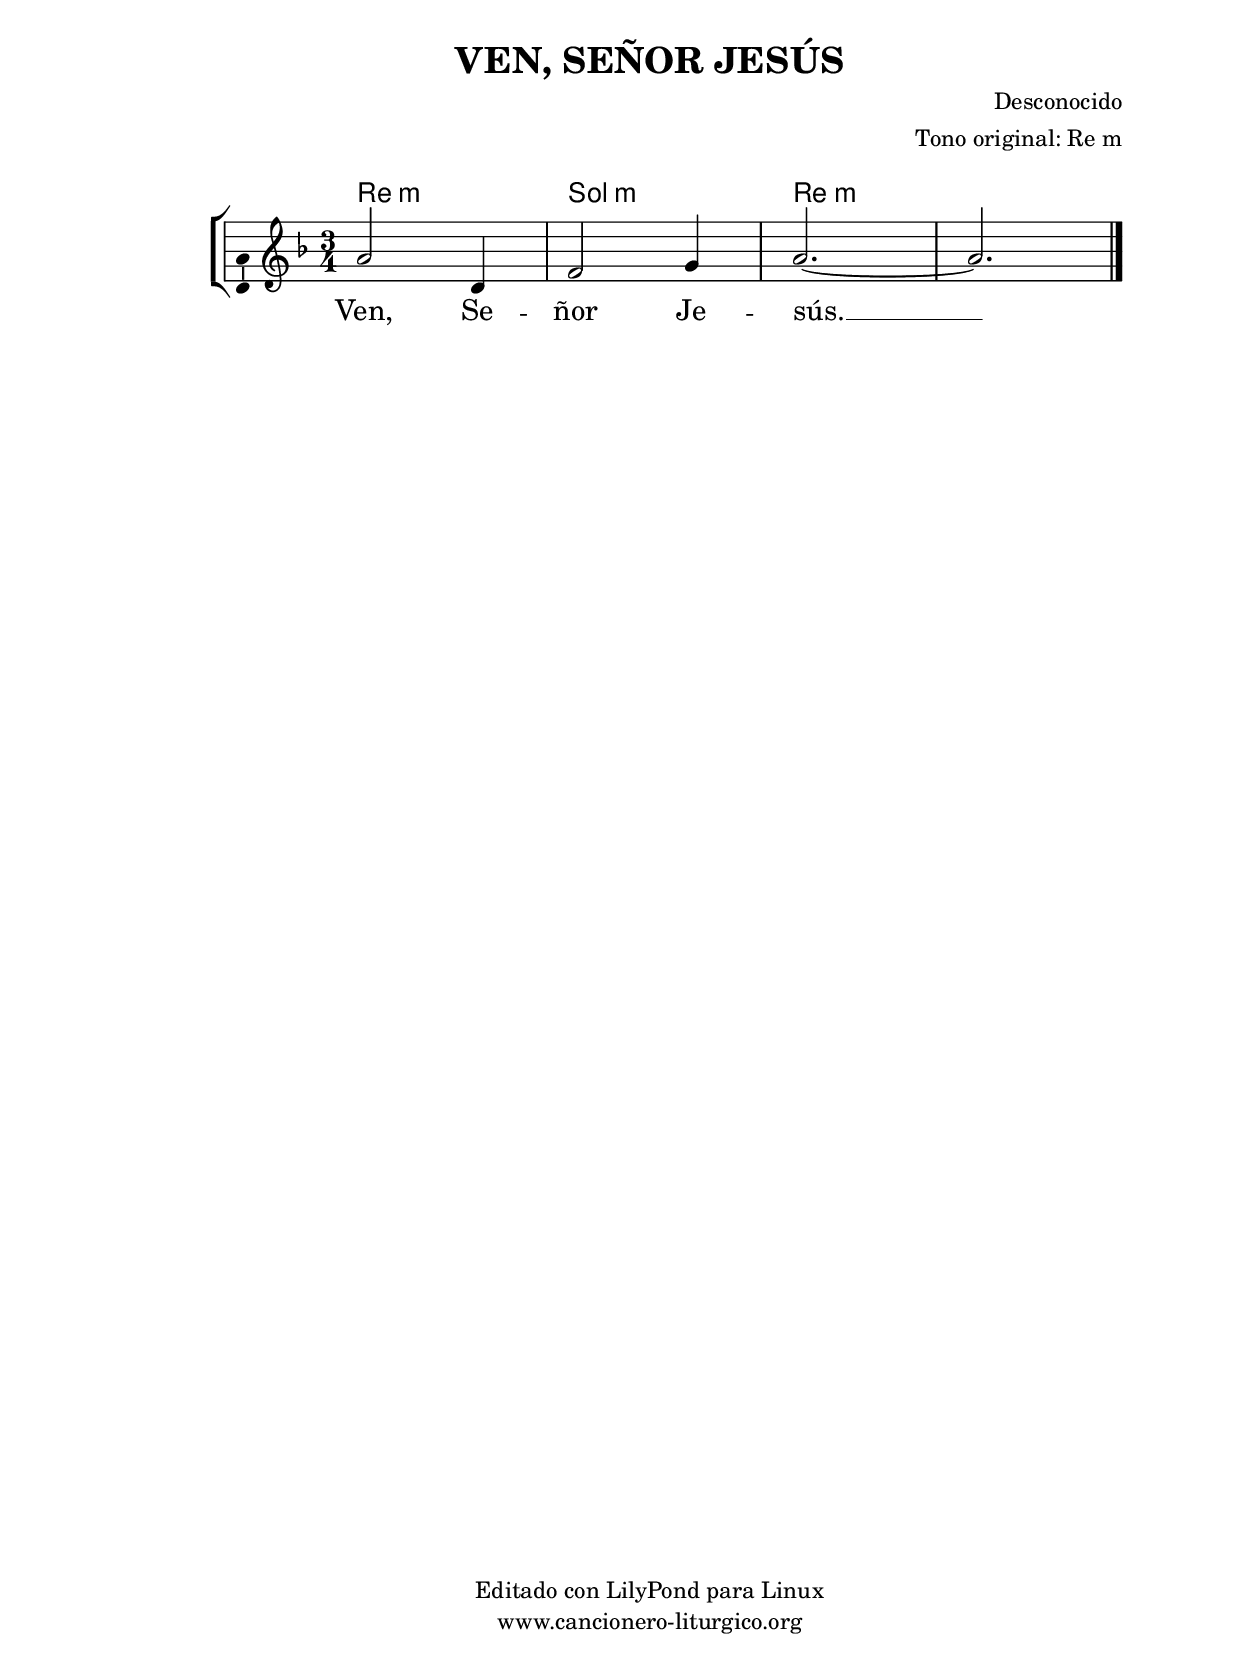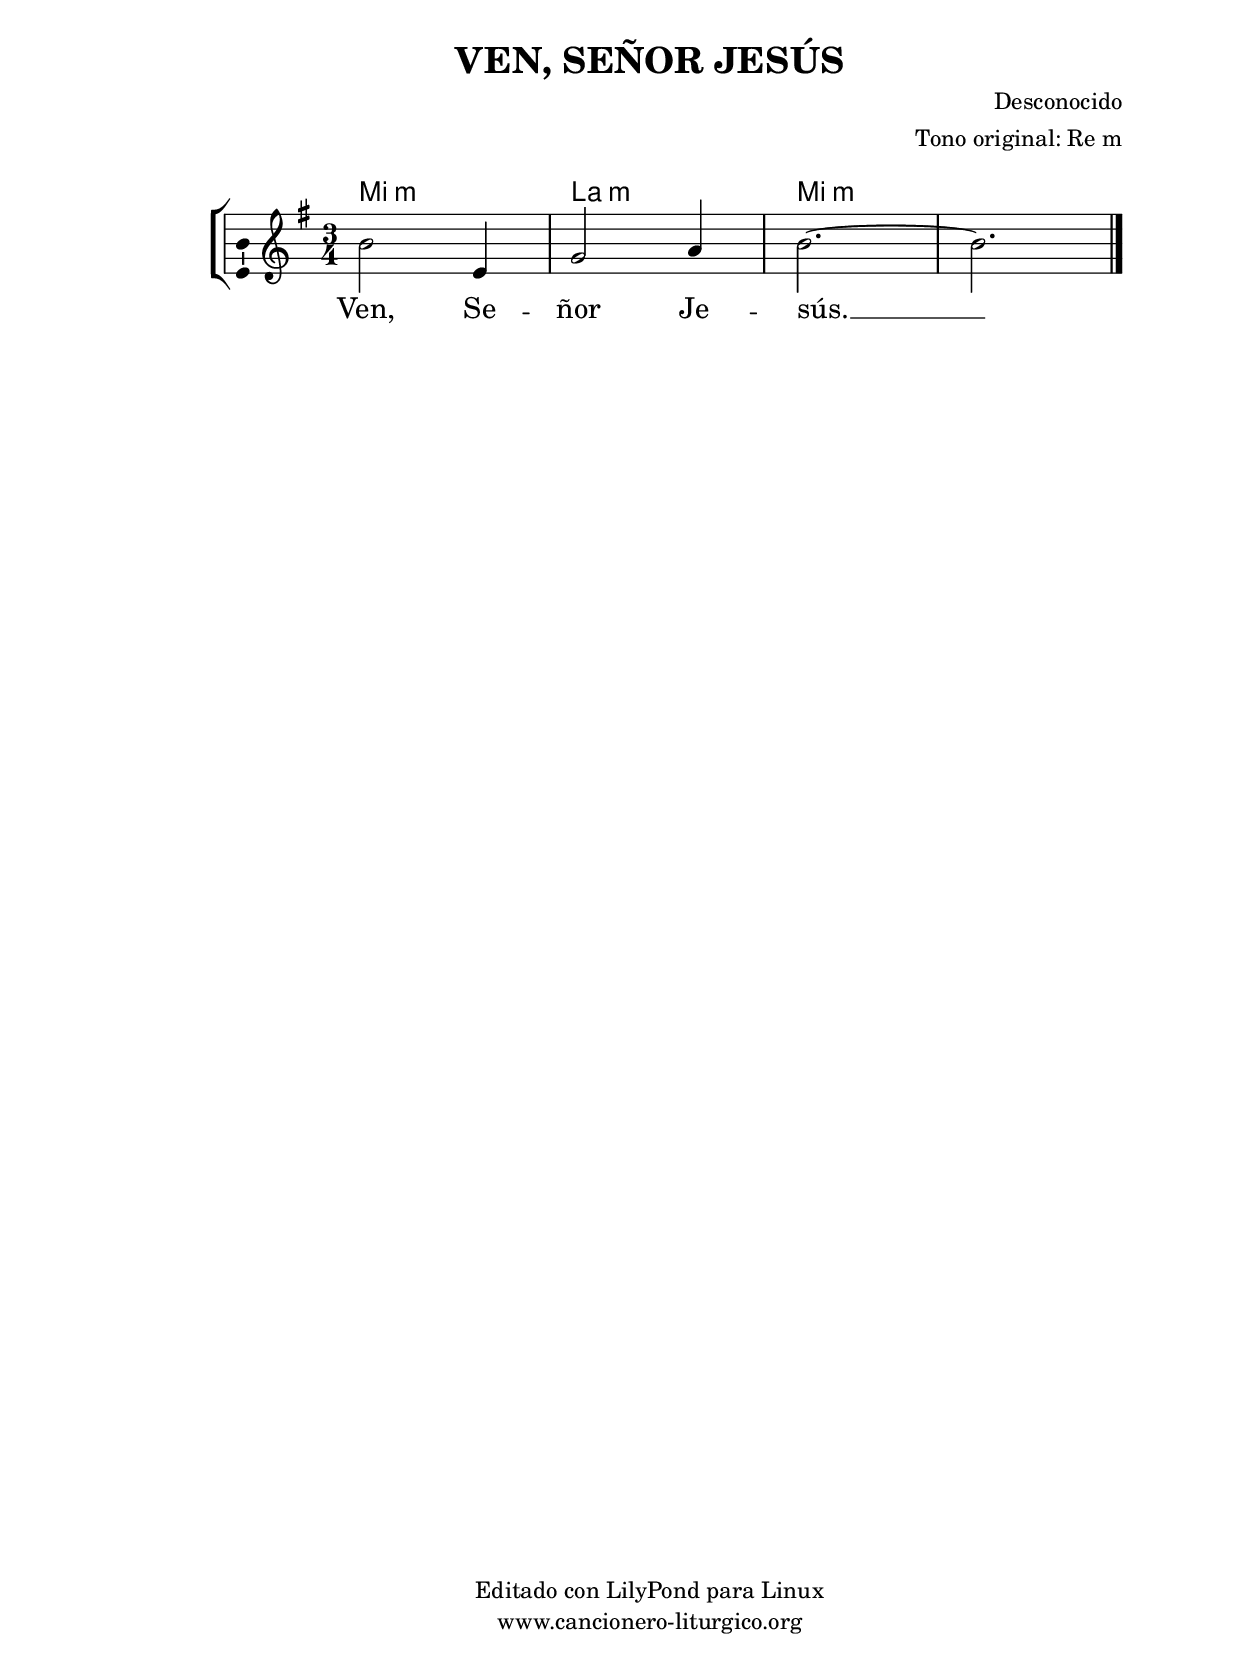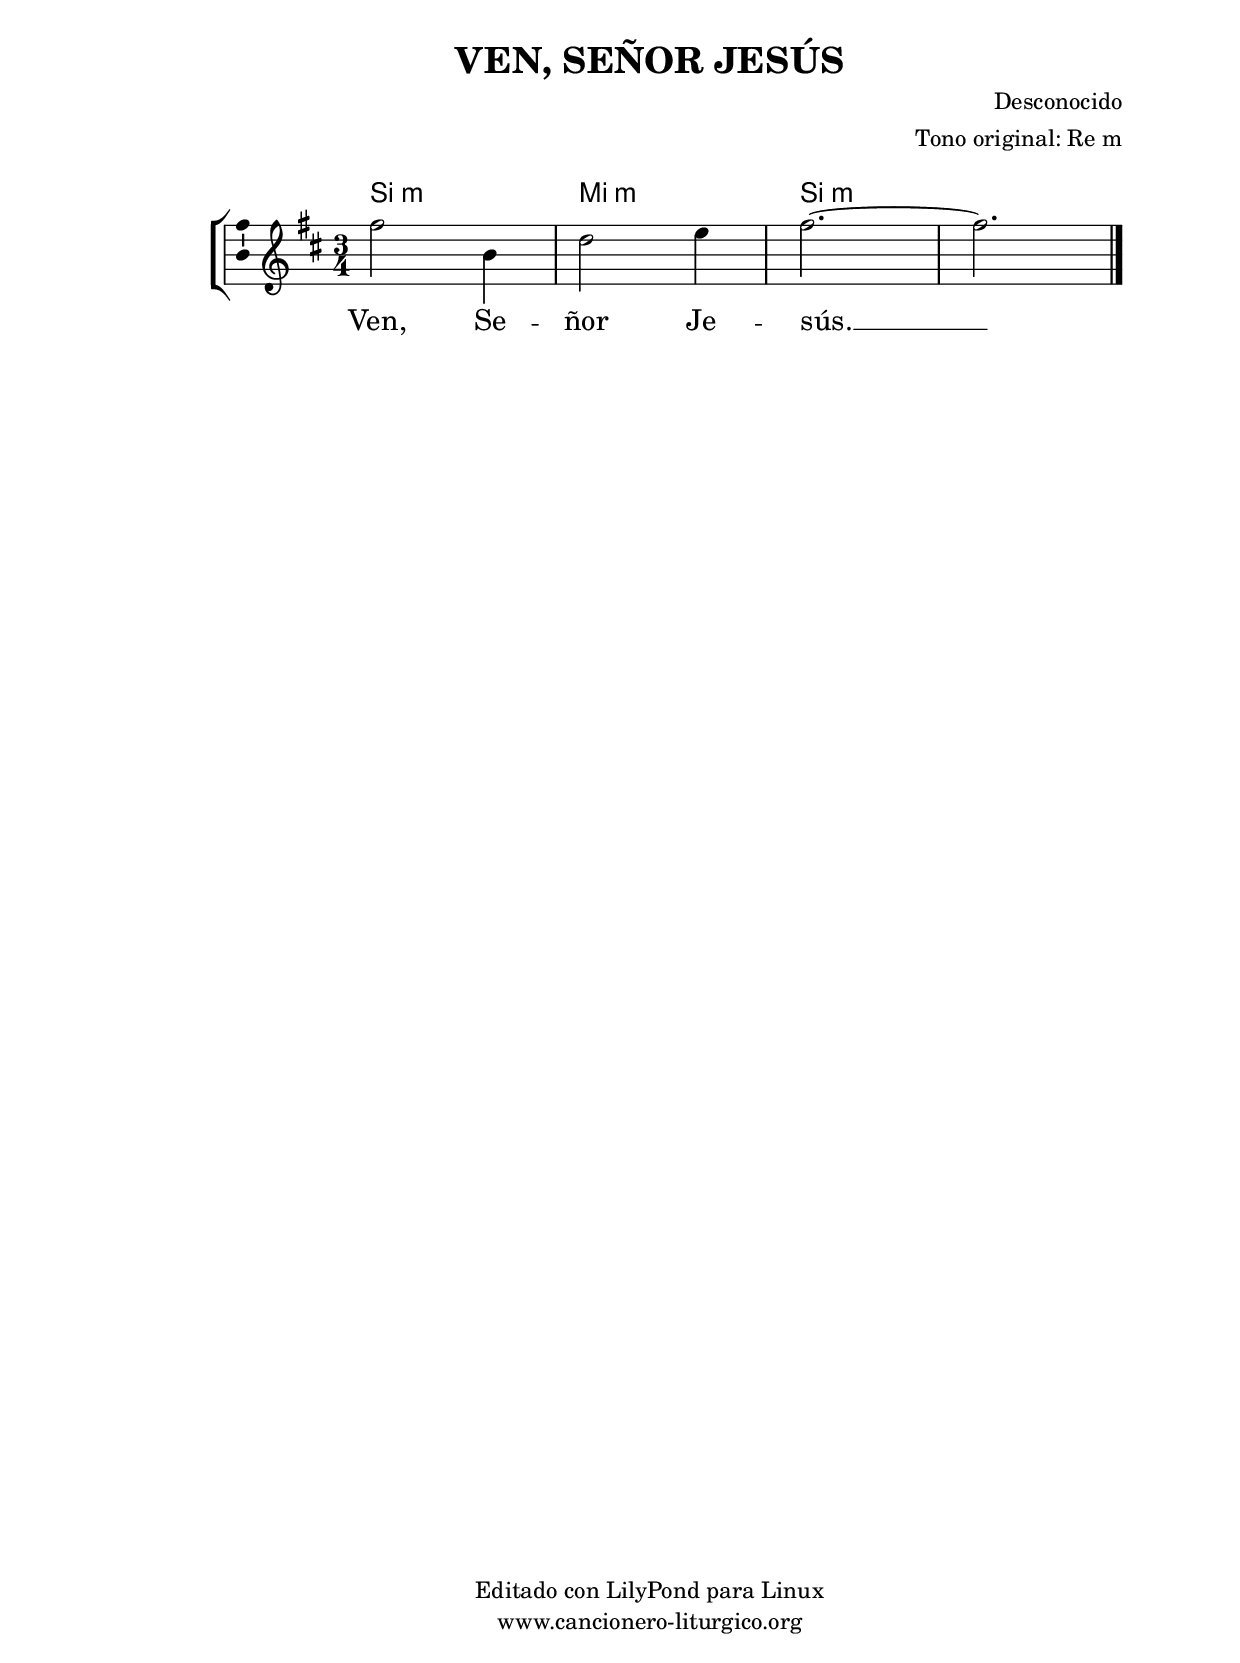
%
%para convertir .midi en .wav:
%timidity filename.midi -Ow -o finename.wav
%
%
%Para convertir de .wav a .mp3:
%lame -h -m j filename.wav
%
%
%para escuchar el midi:
%timidity nombrefichero.midi
%


%versión de lilypond para la que se ha escrito esta partitura:
\version "2.16.0"

	%Tamaño papel
	#(set-default-paper-size "a4")
	%Tamaño partitura
	#(set-global-staff-size 20)
	%No responde al pulsar sobre una nota
	#(ly:set-option 'point-and-click #f)

%parámetros del encabezamiento:
\header {
	title = "VEN, SEÑOR JESÚS"
	subtitle = ""
	composer = "Desconocido"
	poet = ""
	meter = ""
	arranger = "Tono original: Re m"
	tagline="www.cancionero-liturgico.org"
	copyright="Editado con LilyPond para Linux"
	}

%parámetros asociados al papel:
\paper  {
	oddHeaderMarkup = \markup {\fill-line { \on-the-fly #not-first-page \fromproperty #'header:title \on-the-fly #not-first-page \fromproperty #'header:composer }}
	evenHeaderMarkup = \markup {\fill-line { \fromproperty #'header:composer \fromproperty #'header:title }}
	#(set-paper-size "a4")
	print-page-number = ##f
	first-page-number = 1
	print-first-page-number = ##f
%	head-separation = 3.0 \cm
	top-margin = 2.0 \cm
	bottom-margin = 0.5\cm
%%%	bottom-margin = -1.0\cm
	left-margin = 3.0 \cm
	line-width = 16.0 \cm 
	indent = 8\mm
	interscoreline = 2.\mm
	between-system-space = 15\mm
%	para que las partituras no llenen la hoja:
	ragged-bottom = ##t
%	idem para la última hoja:
	ragged-last-bottom = ##f
%	para que las partituras llenen el ancho del papel:
	ragged-last = ##f
	after-title-space = 2.5 \cm
%page-count=1
%system-count=8

	%Flexible Vertical Spacing
%	markup-markup-spacing =
%	#'((basic-distance . 15) (minimum-distance . 15) (padding . 3))
	markup-system-spacing =
	#'((basic-distance . 15) (minimum-distance . 15) (padding . 3))
	system-system-spacing =
	#'((basic-distance . 15) (minimum-distance . 15) (padding . 3))
	score-system-spacing =
	#'((basic-distance . 15) (minimum-distance . 15) (padding . 5))
%	top-system-spacing = % header
%	#'((basic-distance . 8) (minimum-distance . 0) (padding . 3))
%	top-markup-spacing =
%	#'((basic-distance . 20) (minimum-distance . 20) (padding . 3))
	last-bottom-spacing = % footer
	#'((basic-distance . 5) (minimum-distance . 5) (padding . 3))
%	score-markup-spacing =
%	#'((basic-distance . 16) (minimum-distance . 13) (padding . 3))

	}


%parámetros que afectan a toda la partitura:
global =  {
	%clave de sol (G):
	\clef G
	%armadura:
%	\transpose ees f
	\key d \minor
	\tempo 4=130
	\set Score.tempoHideNote = ##t
	}


acordes = {
	\italianChords
	\chordmode {
%	\transpose ees f
{

d2.:m g:m d:m s

	}
	}
}

melodia = 
%	\transpose ees f
{
	\relative c''{

\time 3/4

a2 d,4
f2 g4
a2.~
a2.

	\bar "|."
	}
	}


texto = \lyricmode {
Ven, Se -- ñor Je -- sús. __
	}


acordesStaff = \context ChordNames = acordesStaff <<
	\set chordChanges = ##t
	\acordes
	>>


vozStaff = \context Voice = vozStaff
\with {\consists "Ambitus_engraver"}
<<
%	\set Staff.instrumentName = ""
%	\set Staff.shortInstrumentName = ""
%	\set Staff.midiInstrument = #"clarinet"
%	\set Staff.midiInstrument = #"cello"
%	\set Staff.midiInstrument = #"flute"
	\set Staff.midiInstrument = #"electric guitar (jazz)"
%	\set Staff.midiInstrument = #"english horn"
%	\set Staff.midiInstrument = #"violin"
%	\set Staff.midiInstrument = #"glockenspiel"
	\set Staff.midiMinimumVolume = #0.7
	\set Staff.midiMaximumVolume = #0.9
	\global
	\melodia
	>>


textoStaff = \context Lyrics = textoStaff <<
	\lyricsto vozStaff \texto
	>>

\book {
	\score {
		\context ChoirStaff {
			\override StaffGroup.SystemStartBracket #'collapse-height = #1
			\override Score.SystemStartBar #'collapse-height = #1
			<<
			\acordesStaff
			\vozStaff
			\textoStaff
			>>
			}
		\layout {
	    		\context {
				\Lyrics
				\override LyricText #'font-size = #2
				}
	   		 \context {
				\Score
				%fontSize = #3
				\override StaffSymbol #'staff-space = #(magstep +3)
				%\override Beam #'thickness = #0.55
				%\override SpacingSpanner #'spacing-increment = #1.0
				%\override Slur #'height-limit = #1.5
				}
			}
		}
	\score {
		\unfoldRepeats
		\context ChoirStaff {
			<<
			\acordesStaff
			\vozStaff
			>>
			}
		\midi {
	  		\context {
	  			\Score
				tempoWholesPerMinute = #(ly:make-moment 70 4)
				}
			}
		}
	}

#(define output-suffix "C")
\book {
	\score {
		\context ChoirStaff {
			\override StaffGroup.SystemStartBracket #'collapse-height = #1
			\override Score.SystemStartBar #'collapse-height = #1
\transpose c d
			<<
			\acordesStaff
			\vozStaff
			\textoStaff
			>>
			}
		\layout {
	    		\context {
				\Lyrics
				\override LyricText #'font-size = #2
				}
	   		 \context {
				\Score
				%fontSize = #3
				\override StaffSymbol #'staff-space = #(magstep +3)
				%\override Beam #'thickness = #0.55
				%\override SpacingSpanner #'spacing-increment = #1.0
				%\override Slur #'height-limit = #1.5
				}
			}
		}
	}

#(define output-suffix "S")
\book {
	\score {
		\context ChoirStaff {
			\override StaffGroup.SystemStartBracket #'collapse-height = #1
			\override Score.SystemStartBar #'collapse-height = #1
\transpose c a
			<<
			\acordesStaff
			\vozStaff
			\textoStaff
			>>
			}
		\layout {
	    		\context {
				\Lyrics
				\override LyricText #'font-size = #2
				}
	   		 \context {
				\Score
				%fontSize = #3
				\override StaffSymbol #'staff-space = #(magstep +3)
				%\override Beam #'thickness = #0.55
				%\override SpacingSpanner #'spacing-increment = #1.0
				%\override Slur #'height-limit = #1.5
				}
			}
		}
	}

